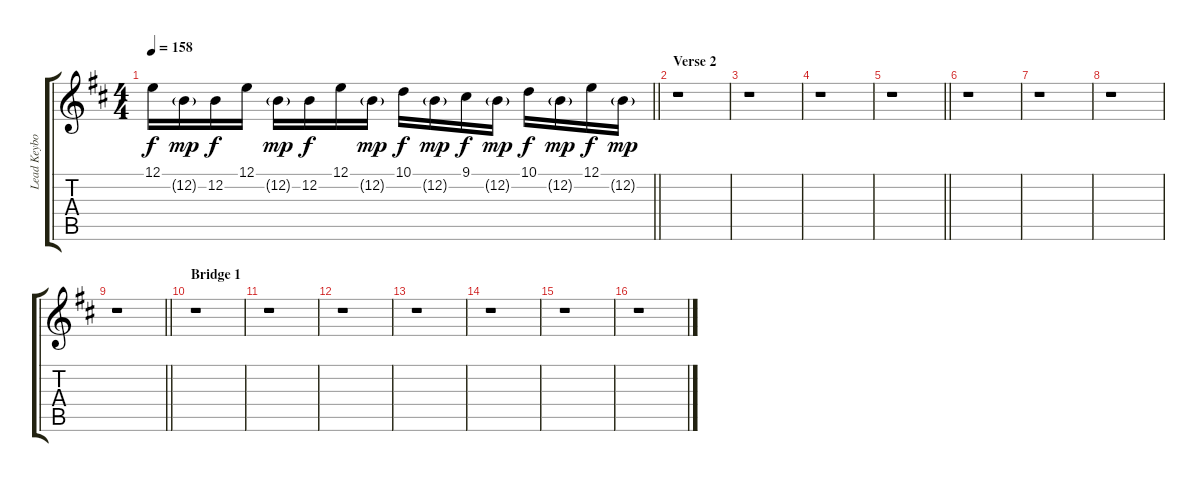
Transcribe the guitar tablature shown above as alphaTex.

\track ("Lead Keyboard: Magnus Winterguild" "Lead Keybo") {instrument harpsichord}
\staff {score tabs}
\tuning (E4 B3 G3 D3 A2 E2) {hide}
\ts (4 4)
\tempo 158
\clef g2
\barLineRight lightlight
\ks bminor
12.1.16{dy f} 12.2{g}.16{dy mp} 12.2.16{dy f} 12.1.16 12.2{g}.16{dy mp} 12.2.16{dy f} 12.1.16 12.2{g}.16{dy mp} 10.1.16{dy f} 12.2{g}.16{dy mp} 9.1.16{dy f} 12.2{g}.16{dy mp} 10.1.16{dy f} 12.2{g}.16{dy mp} 12.1.16{dy f} 12.2{g}.16{dy mp} |
\section ("" "Verse 2")
r.1 |
r.1 |
r.1 |
\barLineRight lightlight
r.1 |
r.1 |
r.1 |
r.1 |
\barLineRight lightlight
r.1 |
\section ("" "Bridge 1")
r.1 |
r.1 |
r.1 |
r.1 |
r.1 |
r.1 |
r.1
